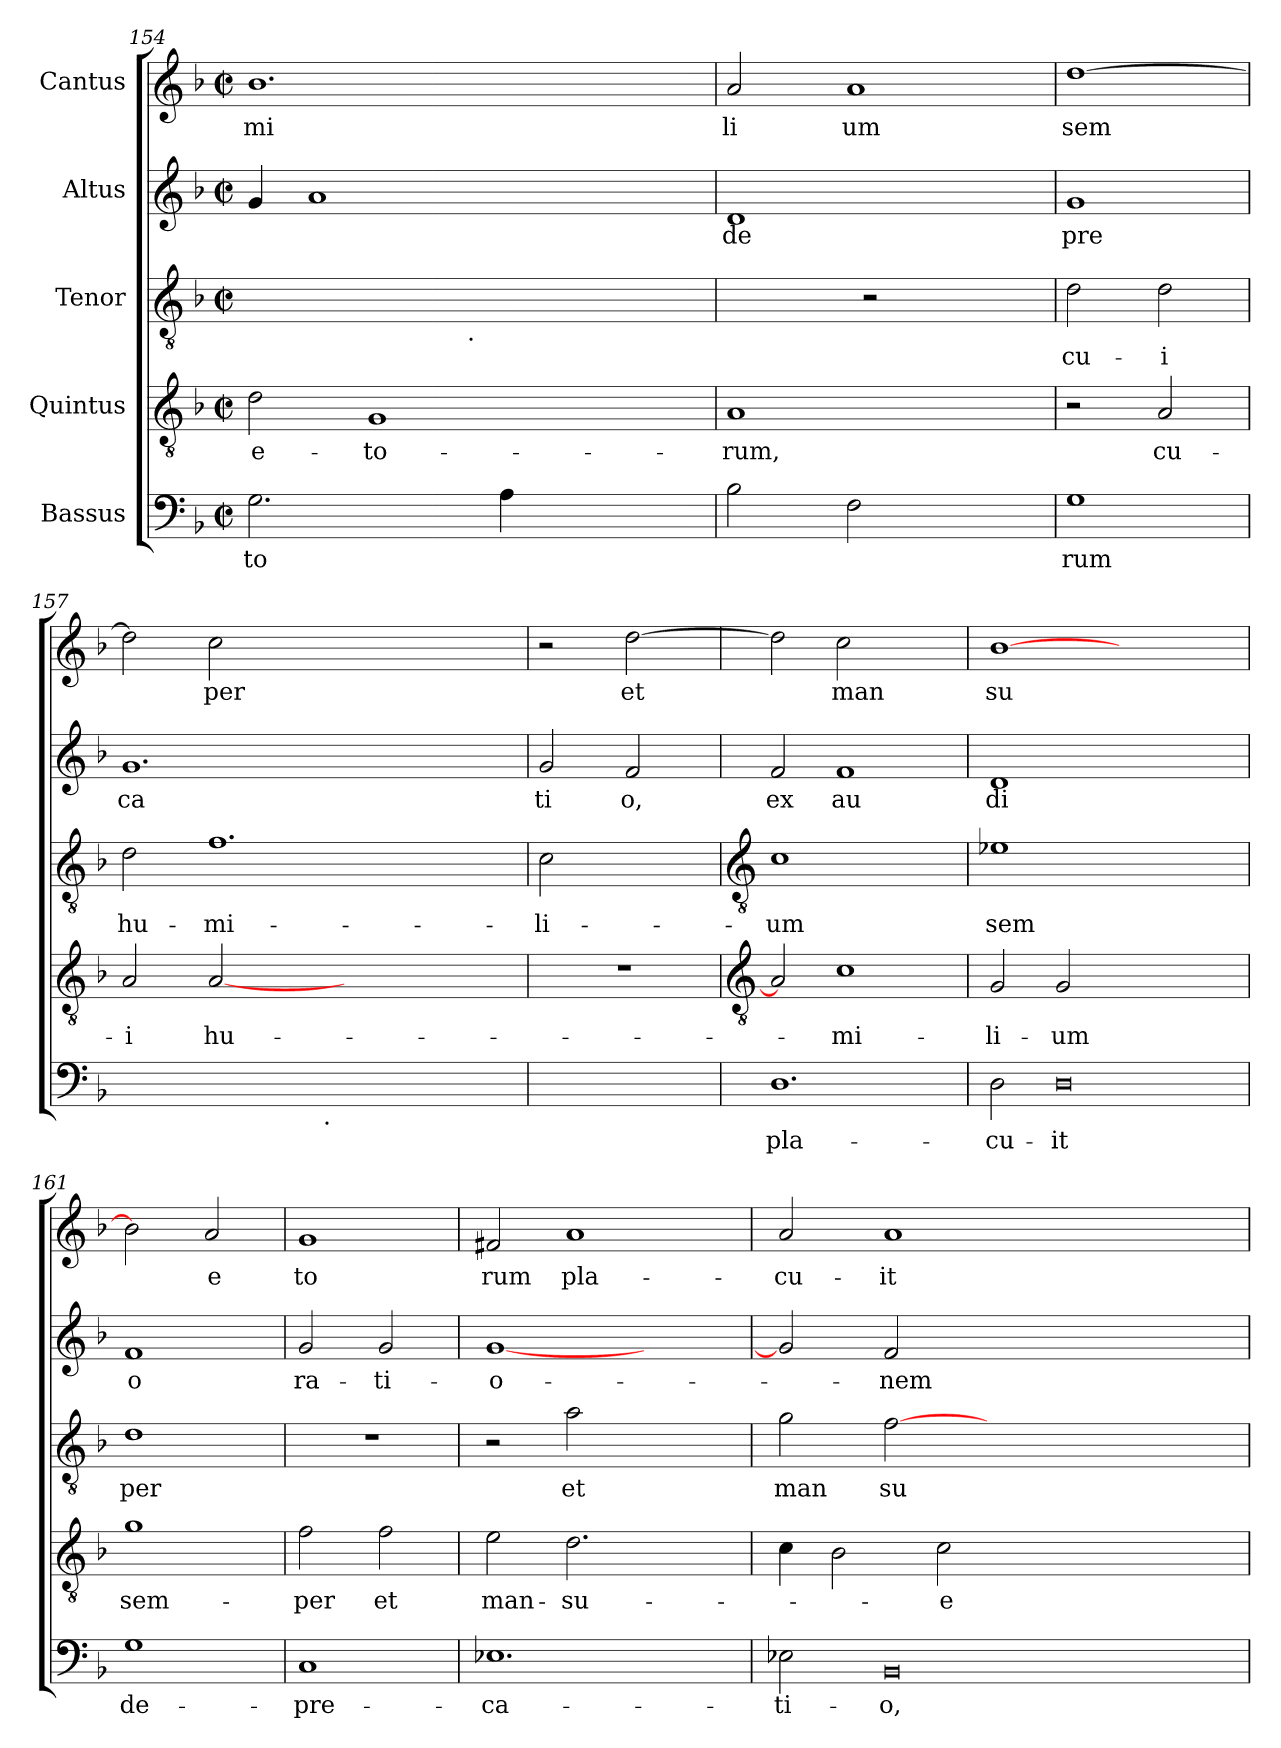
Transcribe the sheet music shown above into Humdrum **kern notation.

**kern	**text	**kern	**text	**kern	**text	**kern	**text	**kern	**text
*part5	*part5	*part4	*part4	*part3	*part3	*part2	*part2	*part1	*part1
*staff5	*staff5	*staff4	*staff4	*staff3	*staff3	*staff2	*staff2	*staff1	*staff1
*I"Bassus	*	*I"Quintus	*	*I"Tenor	*	*I"Altus	*	*I"Cantus	*
!!LO:LB:g=z
*clefF4	*	*clefGv2	*	*clefGv2	*	*clefG2	*	*clefG2	*
*k[b-]	*	*k[b-]	*	*k[b-]	*	*k[b-]	*	*k[b-]	*
*F:	*	*F:	*	*F:	*	*F:	*	*F:	*
*M2/2	*	*M2/2	*	*M2/2	*	*M2/2	*	*M2/2	*
*met(c|)	*	*met(c|)	*	*met(c|)	*	*met(c|)	*	*met(c|)	*
=154	=154	=154	=154	=154	=154	=154	=154	=154	=154
!	!LO:LY:b	!	!LO:LY:b	!	!	!	!	!	!LO:LY:b
2.G\	to	2d\	-e-	4ryy	.	4g/	.	1.b-	mi
.	.	.	.	4ryy	.	1a	.	.	.
!	!	!	!LO:LY:b	!	!	!	!	!	!
.	.	1G	-to-	32ryy	.	.	.	.	.
.	.	.	.	32ryy	.	.	.	.	.
.	.	.	.	32ryy	.	.	.	.	.
.	.	.	.	32ryy	.	.	.	.	.
.	.	.	.	32ryy	.	.	.	.	.
.	.	.	.	32ryy	.	.	.	.	.
!	!	!	!	!LO:TX:b:t=.	!	!	!	!	!
.	.	.	.	32ryy	.	.	.	.	.
.	.	.	.	4ryy	.	.	.	.	.
4A\	.	.	.	.	.	.	.	.	.
.	.	.	.	4ryy	.	.	.	.	.
2ryy	.	.	.	.	.	.	.	.	.
.	.	.	.	4ryy	.	.	.	.	.
.	.	.	.	.	.	4ryy	.	.	.
.	.	.	.	32ryy	.	.	.	.	.
=155	=155	=155	=155	=155	=155	=155	=155	=155	=155
!	!	!	!LO:LY:b	!	!	!	!LO:LY:b	!	!LO:LY:b
2B-\	.	1A	-rum,	4ryy	.	1d	de	2a/	li
.	.	.	.	4ryy	.	.	.	.	.
!	!	!	!	!	!	!	!	!	!LO:LY:b
2F\	.	.	.	32ryy	.	.	.	1a	um
.	.	.	.	2r	.	.	.	.	.
2ryy	.	2ryy	.	.	.	2ryy	.	.	.
.	.	.	.	4...ryy	.	.	.	.	.
=156	=156	=156	=156	=156	=156	=156	=156	=156	=156
!	!LO:LY:b	!	!	!	!LO:LY:b	!	!LO:LY:b	!	!LO:LY:b
1G	rum	2r	.	2d\	cu-	1g	pre	[1dd	sem
!	!	!	!LO:LY:b	!	!LO:LY:b	!	!	!	!
.	.	2A/	cu-	2d\	-i	.	.	.	.
=157	=157	=157	=157	=157	=157	=157	=157	=157	=157
!	!	!	!LO:LY:b	!	!LO:LY:b	!	!LO:LY:b	!	!
4ryy	.	2A/	-i	2d\	hu-	1.g	ca	2dd\]	.
4ryy	.	.	.	.	.	.	.	.	.
!	!	!	!LO:LY:b	!	!LO:LY:b	!	!	!	!LO:LY:b
4ryy	.	[2A/	hu-	1.f	-mi-	.	.	2cc\	per
32ryy	.	.	.	.	.	.	.	.	.
32ryy	.	.	.	.	.	.	.	.	.
32ryy	.	.	.	.	.	.	.	.	.
32ryy	.	.	.	.	.	.	.	.	.
32ryy	.	.	.	.	.	.	.	.	.
32ryy	.	.	.	.	.	.	.	.	.
!LO:TX:b:t=.	!	!	!	!	!	!	!	!	!
32ryy	.	.	.	.	.	.	.	.	.
4ryy	.	.	.	.	.	.	.	.	.
.	.	1ryy	.	.	.	.	.	1ryy	.
2ryy	.	.	.	.	.	.	.	.	.
.	.	.	.	.	.	2ryy	.	.	.
4ryy	.	.	.	.	.	.	.	.	.
32ryy	.	.	.	.	.	.	.	.	.
!!LO:LB:g=z
=158	=158	=158	=158	=158	=158	=158	=158	=158	=158
!	!	!	!	!	!LO:LY:b	!	!LO:LY:b	!	!
4ryy	.	1r	.	2c\	-li-	2g/	ti	2r	.
4ryy	.	.	.	.	.	.	.	.	.
!	!	!	!	!	!	!	!LO:LY:b	!	!LO:LY:b
4ryy	.	.	.	2ryy	.	2f/	o,	[2dd\	et
32ryy	.	.	.	.	.	.	.	.	.
8..ryy	.	.	.	.	.	.	.	.	.
!!LO:LB:g=z
=159	=159	=159	=159	=159	=159	=159	=159	=159	=159
*	*	*clefGv2	*	*clefGv2	*	*	*	*	*
!	!LO:LY:b	!	!	!	!LO:LY:b	!	!LO:LY:b	!	!
1.D	pla-	2A/]	.	1c	-um	2f/	ex	2dd\]	.
!	!	!	!LO:LY:b	!	!	!	!LO:LY:b	!	!LO:LY:b
.	.	1c	-mi-	.	.	1f	au	2cc\	man
.	.	.	.	2ryy	.	.	.	2ryy	.
=160	=160	=160	=160	=160	=160	=160	=160	=160	=160
!	!LO:LY:b	!	!LO:LY:b	!	!LO:LY:b	!	!LO:LY:b	!	!LO:LY:b
2D\	-cu-	2G/	-li-	1e-X	sem	1d	di	[1b-	su
!	!LO:LY:b	!	!LO:LY:b	!	!	!	!	!	!
0D	-it	2G/	-um	.	.	.	.	.	.
.	.	1.ryy	.	1.ryy	.	1.ryy	.	1.ryy	.
=161	=161	=161	=161	=161	=161	=161	=161	=161	=161
!	!LO:LY:b	!	!LO:LY:b	!	!LO:LY:b	!	!LO:LY:b	!	!
1G	de-	1g	sem-	1d	per	1f	o	2b-\]	.
!	!	!	!	!	!	!	!	!	!LO:LY:b
.	.	.	.	.	.	.	.	2a/	e
!!LO:LB:g=z
=162	=162	=162	=162	=162	=162	=162	=162	=162	=162
!	!LO:LY:b	!	!LO:LY:b	!	!	!	!LO:LY:b	!	!LO:LY:b
1C	-pre-	2f\	-per	1r	.	2g/	ra-	1g	to
!	!	!	!LO:LY:b	!	!	!	!LO:LY:b	!	!
.	.	2f\	et	.	.	2g/	-ti-	.	.
!!LO:LB:g=z
=163	=163	=163	=163	=163	=163	=163	=163	=163	=163
!	!LO:LY:b	!	!LO:LY:b	!	!	!	!LO:LY:b	!	!LO:LY:b
1.E-X	-ca-	2e\	man-	2r	.	[1g	-o-	2f#X/	rum
!	!	!	!LO:LY:b	!	!LO:LY:b	!	!	!	!LO:LY:b
.	.	2.d\	-su-	2a\	et	.	.	1a	pla-
.	.	.	.	2ryy	.	2ryy	.	.	.
.	.	4ryy	.	.	.	.	.	.	.
=164A	=164A	=164A	=164A	=164A	=164A	=164A	=164A	=164A	=164A
!	!LO:LY:b	!	!	!	!LO:LY:b	!	!	!	!LO:LY:b
2E-X\	-ti-	4c\	.	2g\	man	2g/]	.	2a/	-cu-
.	.	2B-\	.	.	.	.	.	.	.
!	!LO:LY:b	!	!	!	!LO:LY:b	!	!LO:LY:b	!	!LO:LY:b
0BB-	-o,	.	.	[2f\	su	2f/	-nem	1a	-it
!	!	!	!LO:LY:b	!	!	!	!	!	!
.	.	2c\	-e-	.	.	.	.	.	.
.	.	.	.	1.ryy	.	1.ryy	.	.	.
.	.	1ryy	.	.	.	.	.	.	.
.	.	.	.	.	.	.	.	1ryy	.
.	.	4ryy	.	.	.	.	.	.	.
=	=	=	=	=	=	=	=	=	=
*-	*-	*-	*-	*-	*-	*-	*-	*-	*-
